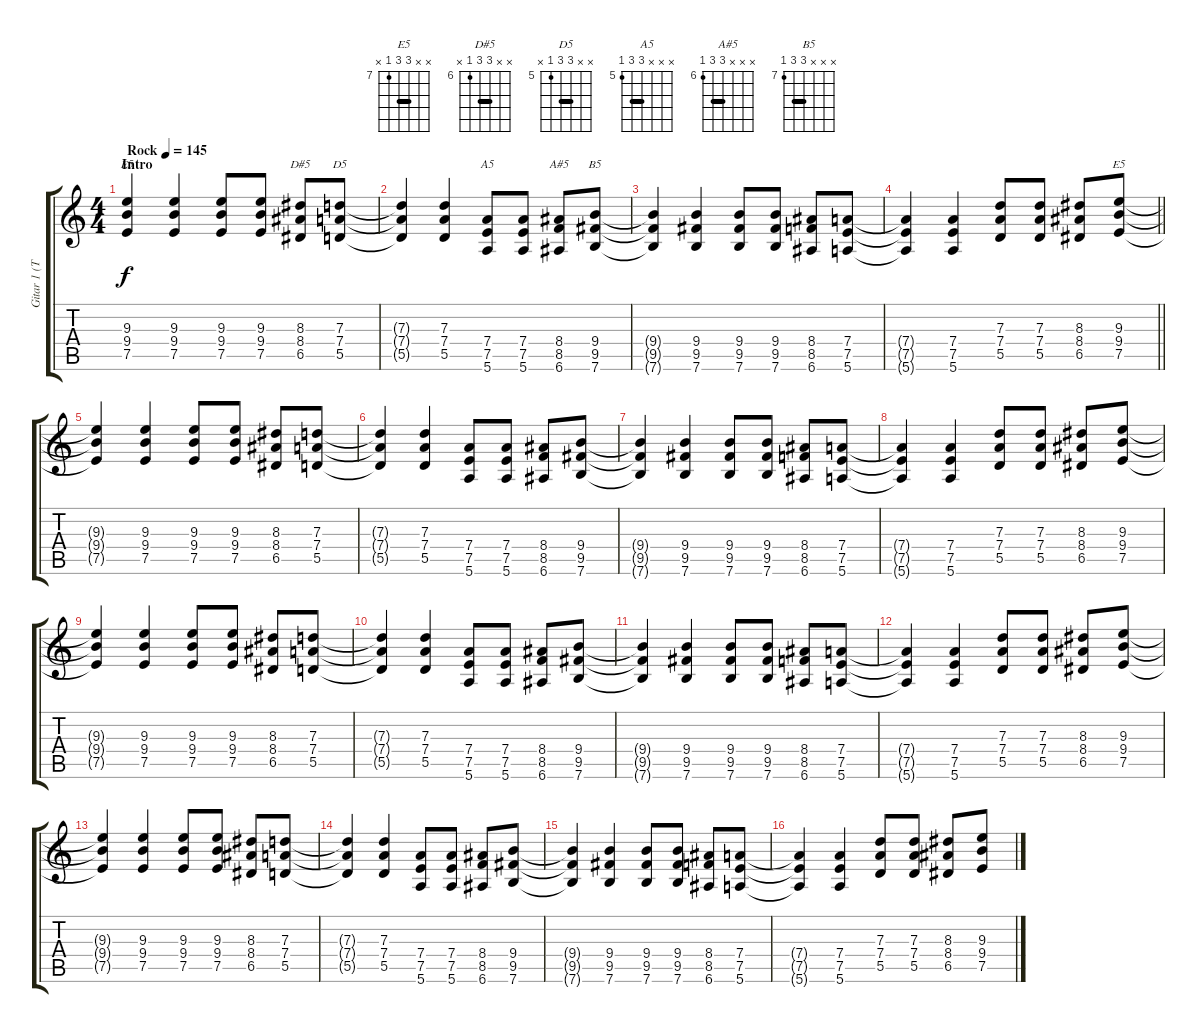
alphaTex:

\track ("Gitar 1 (Tore)" "Gitar 1 (T") {instrument distortionguitar}
\staff {score tabs}
\tuning (E4 B3 G3 D3 A2 E2) {hide}
\chord ("E5" x x 9 9 7 x) {firstfret 5 barre 9}
\chord ("D#5" x x 8 8 6 x) {firstfret 6 barre 8}
\chord ("D5" x x 7 7 5 x) {firstfret 5 barre 7}
\chord ("A5" x x x 7 7 5) {firstfret 5 barre 7}
\chord ("A#5" x x x 8 8 6) {firstfret 6 barre 8}
\chord ("B5" x x x 9 9 7) {firstfret 7 barre 9}
\chord ("E5" x x 9 9 7 x) {firstfret 7 barre 9}
\ts (4 4)
\section ("" "Intro")
\tempo (145 "Rock")
\clef g2
\ks c
(9.3 9.4 7.5).4{ch "E5" dy f instrument distortionguitar} (9.3 9.4 7.5).4 (9.3 9.4 7.5).8 (9.3 9.4 7.5).8 (8.3 8.4 6.5).8{ch "D#5"} (7.3 7.4 5.5).8{ch "D5"} |
(7.3{t} 7.4{t} 5.5{t}).4 (7.3 7.4 5.5).4 (7.4 7.5 5.6).8{ch "A5"} (7.4 7.5 5.6).8 (8.4 8.5 6.6).8{ch "A#5"} (9.4 9.5 7.6).8{ch "B5"} |
(9.4{t} 9.5{t} 7.6{t}).4 (9.4 9.5 7.6).4 (9.4 9.5 7.6).8 (9.4 9.5 7.6).8 (8.4 8.5 6.6).8 (7.4 7.5 5.6).8 |
\barLineRight lightlight
(7.4{t} 7.5{t} 5.6{t}).4 (7.4 7.5 5.6).4 (7.3 7.4 5.5).8 (7.3 7.4 5.5).8 (8.3 8.4 6.5).8 (9.3 9.4 7.5).8{ch "E5"} |
(9.3{t} 9.4{t} 7.5{t}).4 (9.3 9.4 7.5).4 (9.3 9.4 7.5).8 (9.3 9.4 7.5).8 (8.3 8.4 6.5).8 (7.3 7.4 5.5).8 |
(7.3{t} 7.4{t} 5.5{t}).4 (7.3 7.4 5.5).4 (7.4 7.5 5.6).8 (7.4 7.5 5.6).8 (8.4 8.5 6.6).8 (9.4 9.5 7.6).8 |
(9.4{t} 9.5{t} 7.6{t}).4 (9.4 9.5 7.6).4 (9.4 9.5 7.6).8 (9.4 9.5 7.6).8 (8.4 8.5 6.6).8 (7.4 7.5 5.6).8 |
(7.4{t} 7.5{t} 5.6{t}).4 (7.4 7.5 5.6).4 (7.3 7.4 5.5).8 (7.3 7.4 5.5).8 (8.3 8.4 6.5).8 (9.3 9.4 7.5).8 |
(9.3{t} 9.4{t} 7.5{t}).4 (9.3 9.4 7.5).4 (9.3 9.4 7.5).8 (9.3 9.4 7.5).8 (8.3 8.4 6.5).8 (7.3 7.4 5.5).8 |
(7.3{t} 7.4{t} 5.5{t}).4 (7.3 7.4 5.5).4 (7.4 7.5 5.6).8 (7.4 7.5 5.6).8 (8.4 8.5 6.6).8 (9.4 9.5 7.6).8 |
(9.4{t} 9.5{t} 7.6{t}).4 (9.4 9.5 7.6).4 (9.4 9.5 7.6).8 (9.4 9.5 7.6).8 (8.4 8.5 6.6).8 (7.4 7.5 5.6).8 |
(7.4{t} 7.5{t} 5.6{t}).4 (7.4 7.5 5.6).4 (7.3 7.4 5.5).8 (7.3 7.4 5.5).8 (8.3 8.4 6.5).8 (9.3 9.4 7.5).8 |
(9.3{t} 9.4{t} 7.5{t}).4 (9.3 9.4 7.5).4 (9.3 9.4 7.5).8 (9.3 9.4 7.5).8 (8.3 8.4 6.5).8 (7.3 7.4 5.5).8 |
(7.3{t} 7.4{t} 5.5{t}).4 (7.3 7.4 5.5).4 (7.4 7.5 5.6).8 (7.4 7.5 5.6).8 (8.4 8.5 6.6).8 (9.4 9.5 7.6).8 |
(9.4{t} 9.5{t} 7.6{t}).4 (9.4 9.5 7.6).4 (9.4 9.5 7.6).8 (9.4 9.5 7.6).8 (8.4 8.5 6.6).8 (7.4 7.5 5.6).8 |
(7.4{t} 7.5{t} 5.6{t}).4 (7.4 7.5 5.6).4 (7.3 7.4 5.5).8 (7.3 7.4 5.5).8 (8.3 8.4 6.5).8 (9.3 9.4 7.5).8
